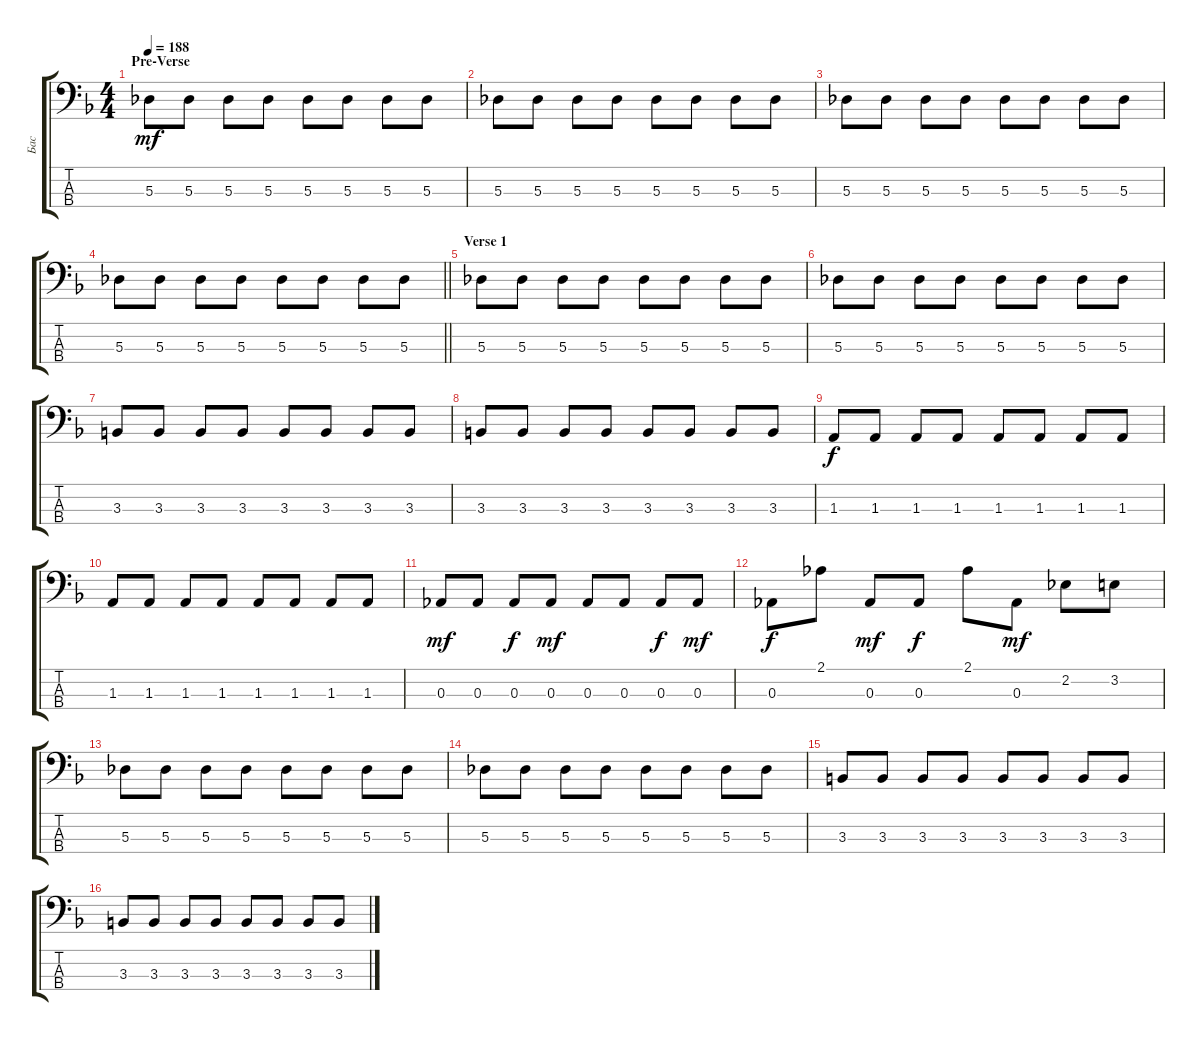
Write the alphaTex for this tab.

\track ("Бас" "Бас") {instrument electricbassfinger bank 7}
\staff {score tabs}
\tuning (Gb2 Db2 Ab1 Eb1) {hide}
\ts (4 4)
\section ("" "Pre-Verse")
\tempo 188
\clef f4
\ks dminor
5.3.8{dy mf} 5.3.8 5.3.8 5.3.8 5.3.8 5.3.8 5.3.8 5.3.8 |
5.3.8 5.3.8 5.3.8 5.3.8 5.3.8 5.3.8 5.3.8 5.3.8 |
5.3.8 5.3.8 5.3.8 5.3.8 5.3.8 5.3.8 5.3.8 5.3.8 |
\barLineRight lightlight
5.3.8 5.3.8 5.3.8 5.3.8 5.3.8 5.3.8 5.3.8 5.3.8 |
\section ("" "Verse 1")
5.3.8 5.3.8 5.3.8 5.3.8 5.3.8 5.3.8 5.3.8 5.3.8 |
5.3.8 5.3.8 5.3.8 5.3.8 5.3.8 5.3.8 5.3.8 5.3.8 |
3.3.8 3.3.8 3.3.8 3.3.8 3.3.8 3.3.8 3.3.8 3.3.8 |
3.3.8 3.3.8 3.3.8 3.3.8 3.3.8 3.3.8 3.3.8 3.3.8 |
1.3.8{dy f} 1.3.8 1.3.8 1.3.8 1.3.8 1.3.8 1.3.8 1.3.8 |
1.3.8 1.3.8 1.3.8 1.3.8 1.3.8 1.3.8 1.3.8 1.3.8 |
0.3.8{dy mf} 0.3.8 0.3.8{dy f} 0.3.8{dy mf} 0.3.8 0.3.8 0.3.8{dy f} 0.3.8{dy mf} |
0.3.8{dy f} 2.1.8 0.3.8{dy mf} 0.3.8{dy f} 2.1.8 0.3.8{dy mf} 2.2.8 3.2.8 |
5.3.8 5.3.8 5.3.8 5.3.8 5.3.8 5.3.8 5.3.8 5.3.8 |
5.3.8 5.3.8 5.3.8 5.3.8 5.3.8 5.3.8 5.3.8 5.3.8 |
3.3.8 3.3.8 3.3.8 3.3.8 3.3.8 3.3.8 3.3.8 3.3.8 |
3.3.8 3.3.8 3.3.8 3.3.8 3.3.8 3.3.8 3.3.8 3.3.8
